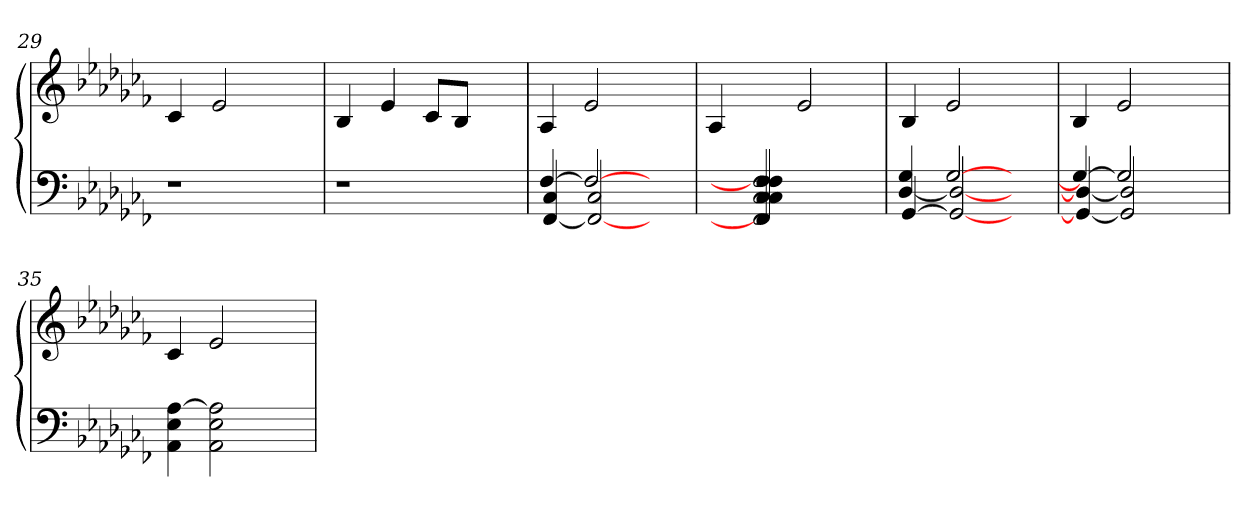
**kern	**kern
*part1	*part1
*staff2	*staff1
*clefF4	*clefG2
*k[b-e-a-d-g-c-f-]	*k[b-e-a-d-g-c-f-]
=29	=29
1r	4c-/
.	2e-/
.	4ryy
=30	=30
1r	4B-/
.	4e-/
.	8c-/L
.	8B-/J
.	4ryy
=31	=31
*^	*
[4F-/	[4FF-/ 4C-/	4A-/
2F-/_	2FF-/_ 2C-/	2e-/
4ryy	4ryy	4ryy
=32	=32	=32
4ryy	4ryy	4A-/
2FF-/ 2C-/ 2F-/]	4FF-/] 4C-/ 4C-/ 4F-/ 4F-/	4ryy
.	2ryy	2e-/
4ryy	.	.
=33	=33	=33
[4GG-/	[4D-/ 4G-/	4B-/
[2G-/	2GG-/_ 2D-/_	2e-/
4ryy	4ryy	4ryy
!!LO:LB:g=z
=34	=34	=34
4G-/_	4GG-/_ 4D-/_	4B-/
2G-/]	2GG-/] 2D-/]	2e-/
4ryy	4ryy	4ryy
*v	*v	*
=35	=35
4AA-\ 4E-\ [4A-\	4c-/
2AA-\ 2E-\ 2A-\]	2e-/
4ryy	4ryy
=	=
*-	*-
